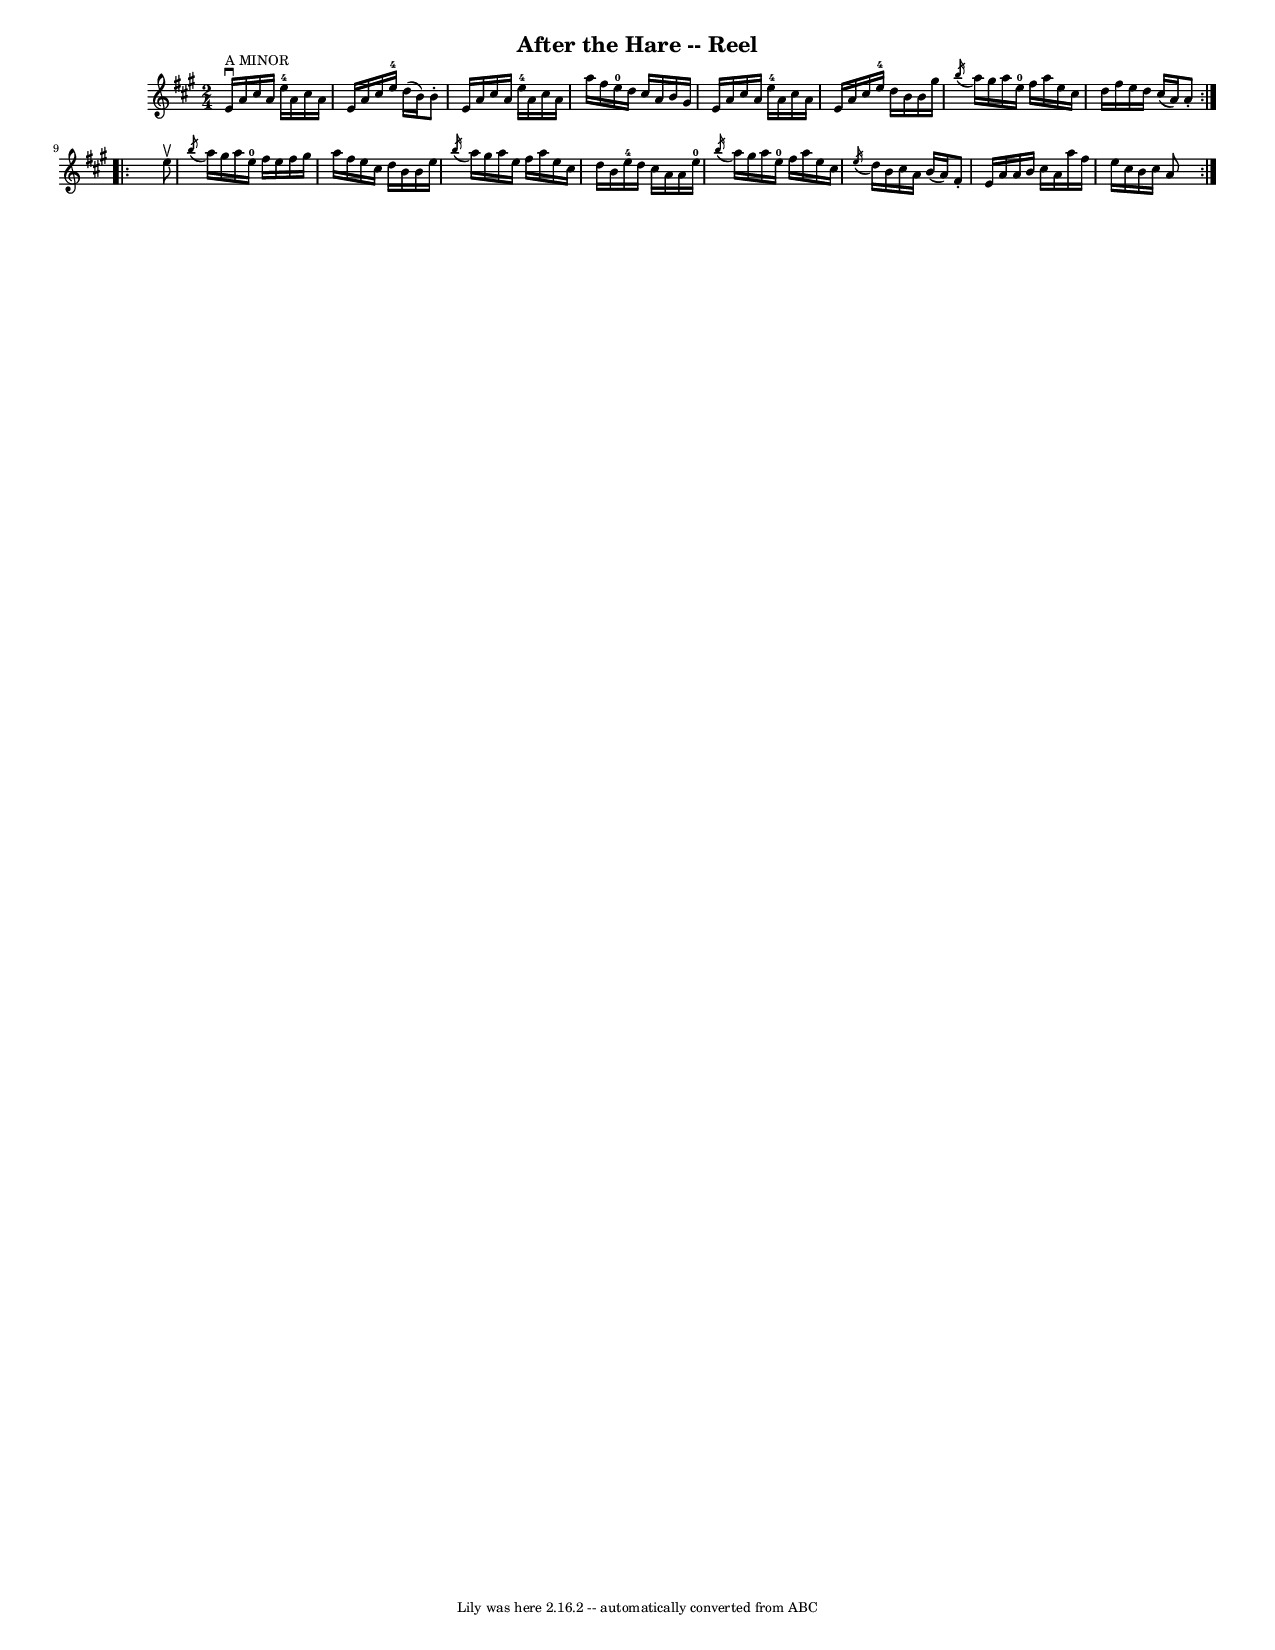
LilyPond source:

\version "2.16.2"
\include "Mammoth.ily"
\header {
  %% book = "Ryan's Mammoth Collection"
  crossRefNumber = "1"
  footnotes = "\\\\261"
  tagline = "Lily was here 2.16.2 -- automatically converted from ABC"
  title = "After the Hare -- Reel"

}
voicedefault =  {
  \time 2/4
  \key a \major
  \override Score.SpacingSpanner #'base-shortest-duration = #(ly:make-moment 1 2)
  \override Score.SpacingSpanner #'common-shortest-duration = #(ly:make-moment 1 2)
  \set Timing.beatStructure = #'(1 1)

  \repeat volta 2 {
    e'16^"A MINOR"^\downbow a'16 cs''16 a'16 e''16-4 a'16 cs''16 a'16 | \nb
    e'16 a'16 cs''16 e''16-4 d''16 (b'16) b'8-. | \nb
    e'16 a'16 cs''16 a'16 e''16-4 a'16 cs''16 a'16 | \nb
    a''16 fs''16 e''16-0 d''16 cs''16 a'16 b'16 gs'16 | \nb
    e'16 a'16 cs''16 a'16 e''16-4 a'16 cs''16 a'16 | \nb
    e'16 a'16 cs''16 e''16-4 d''16 b'16 b'16 gs''16 | \nb
    \acciaccatura { b''16 } a''16 gs''16 a''16 e''16-0 fs''16 a''16 e''16 cs''16 | \nb
    d''16 fs''16 e''16 d''16 cs''16 (a'16) a'8-. | \nb
  }
  \break
  \repeat volta 2 {
    \hideNotes r4. \unHideNotes e''8^\upbow | \nb % XXX
    \acciaccatura { b''8 } a''16 gs''16 a''16 e''16-0 fs''16 e''16 fs''16 gs''16 | \nb
    a''16 fs''16 e''16 cs''16 d''16 b'16 b'16 e''16 | \nb
    \acciaccatura { b''16 } a''16 gs''16 a''16 e''16 fs''16 a''16 e''16 cs''16 | \nb
    d''16 b'16 e''16-4 d''16 cs''16 a'16 a'16 e''16-0 | \nb
    \acciaccatura { b''16 } a''16 gs''16 a''16 e''16-0 fs''16 a''16 e''16 cs''16 | \nb
    \acciaccatura { e''16 } d''16 b'16 cs''16 a'16 b'16 (a'16) fs'8-. | \nb
    e'16 a'16 a'16 b'16 cs''16 a'16 a''16 fs''16 | \nb
    e''16 cs''16 b'16 cs''16 a'8 \hideNotes r8 \unHideNotes  | \nb % XXX
  }

}

\score{
  <<

    \context Staff="default"
    {
      \voicedefault

    }

  >>
  \layout {

  }
  \midi {
  }

}
